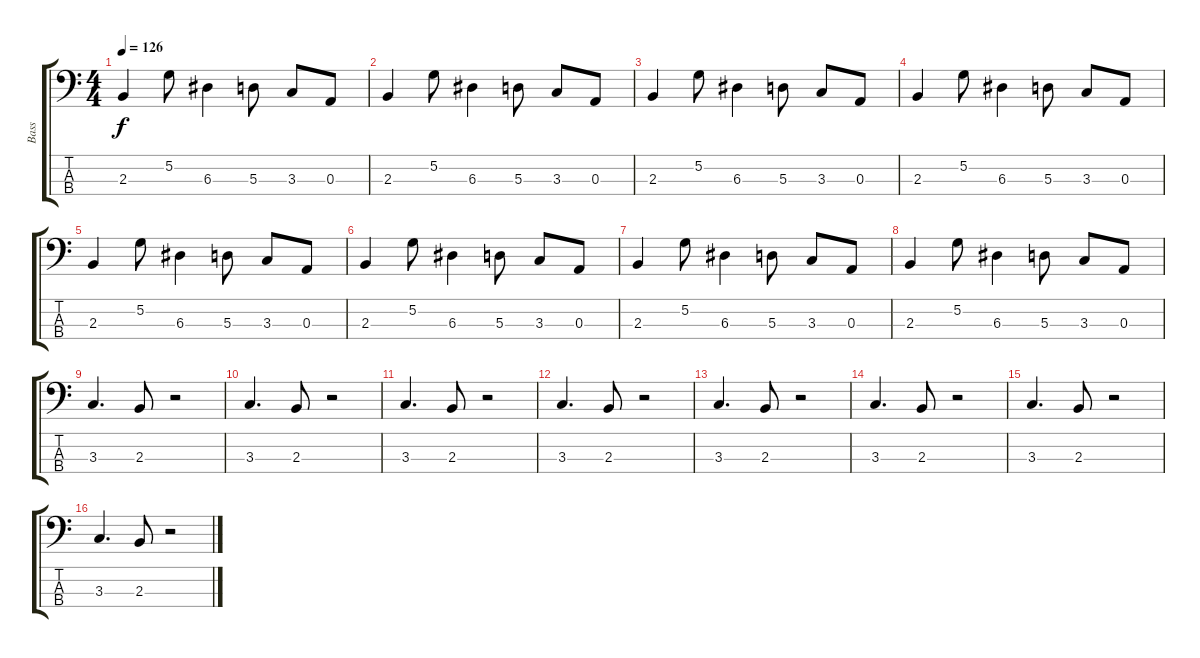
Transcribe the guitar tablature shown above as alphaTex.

\track ("Bass" "Bass") {instrument electricbasspick}
\staff {score tabs}
\tuning (G2 D2 A1 E1) {hide}
\ts (4 4)
\tempo 126
\clef f4
\ks c
2.3.4{dy f} 5.2.8 6.3.4 5.3.8 3.3.8 0.3.8 |
2.3.4 5.2.8 6.3.4 5.3.8 3.3.8 0.3.8 |
2.3.4 5.2.8 6.3.4 5.3.8 3.3.8 0.3.8 |
2.3.4 5.2.8 6.3.4 5.3.8 3.3.8 0.3.8 |
2.3.4 5.2.8 6.3.4 5.3.8 3.3.8 0.3.8 |
2.3.4 5.2.8 6.3.4 5.3.8 3.3.8 0.3.8 |
2.3.4 5.2.8 6.3.4 5.3.8 3.3.8 0.3.8 |
2.3.4 5.2.8 6.3.4 5.3.8 3.3.8 0.3.8 |
3.3.4{d} 2.3.8 r.2 |
3.3.4{d} 2.3.8 r.2 |
3.3.4{d} 2.3.8 r.2 |
3.3.4{d} 2.3.8 r.2 |
3.3.4{d} 2.3.8 r.2 |
3.3.4{d} 2.3.8 r.2 |
3.3.4{d} 2.3.8 r.2 |
3.3.4{d} 2.3.8 r.2
